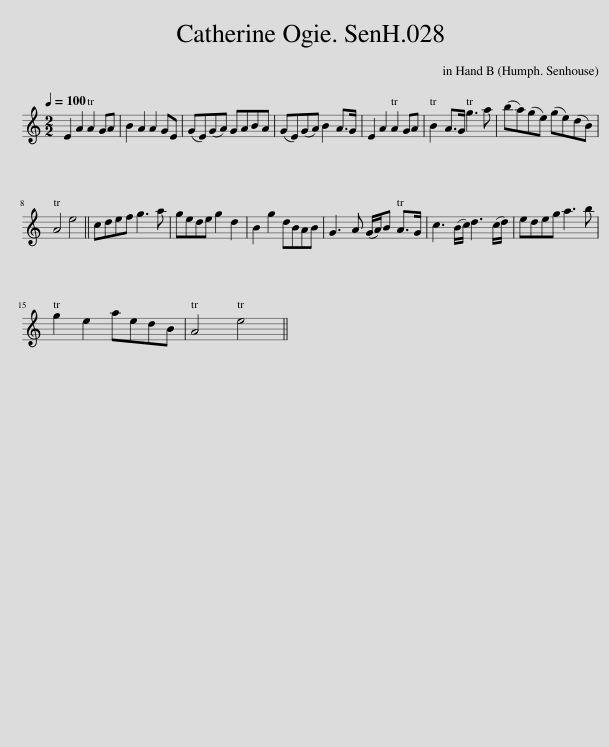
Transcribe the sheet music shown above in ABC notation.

X:1
L:1/8
Q:1/4=100
M:2/2
I:linebreak $
K:C
V:1 treble
V:1
 E2 A2 A2 GA | B2 A2 A2 GE | (GE)(GA) GABA | (GE)(GA) B2 A>G | E2 A2 A2 GA | %5
 B2 A>G g3 a | (ba)(ge) (ge)(dB) |$ A4 e4 || cdef g3 a | gede g2 d2 | %10
 B2 g2 dBAB | G3 A (G/A/)B A>G | c3 (B/c/) d3 (c/d/) | edeg a3 b |$ g2 e2 aedB | %15
 A4 e4 || %16
